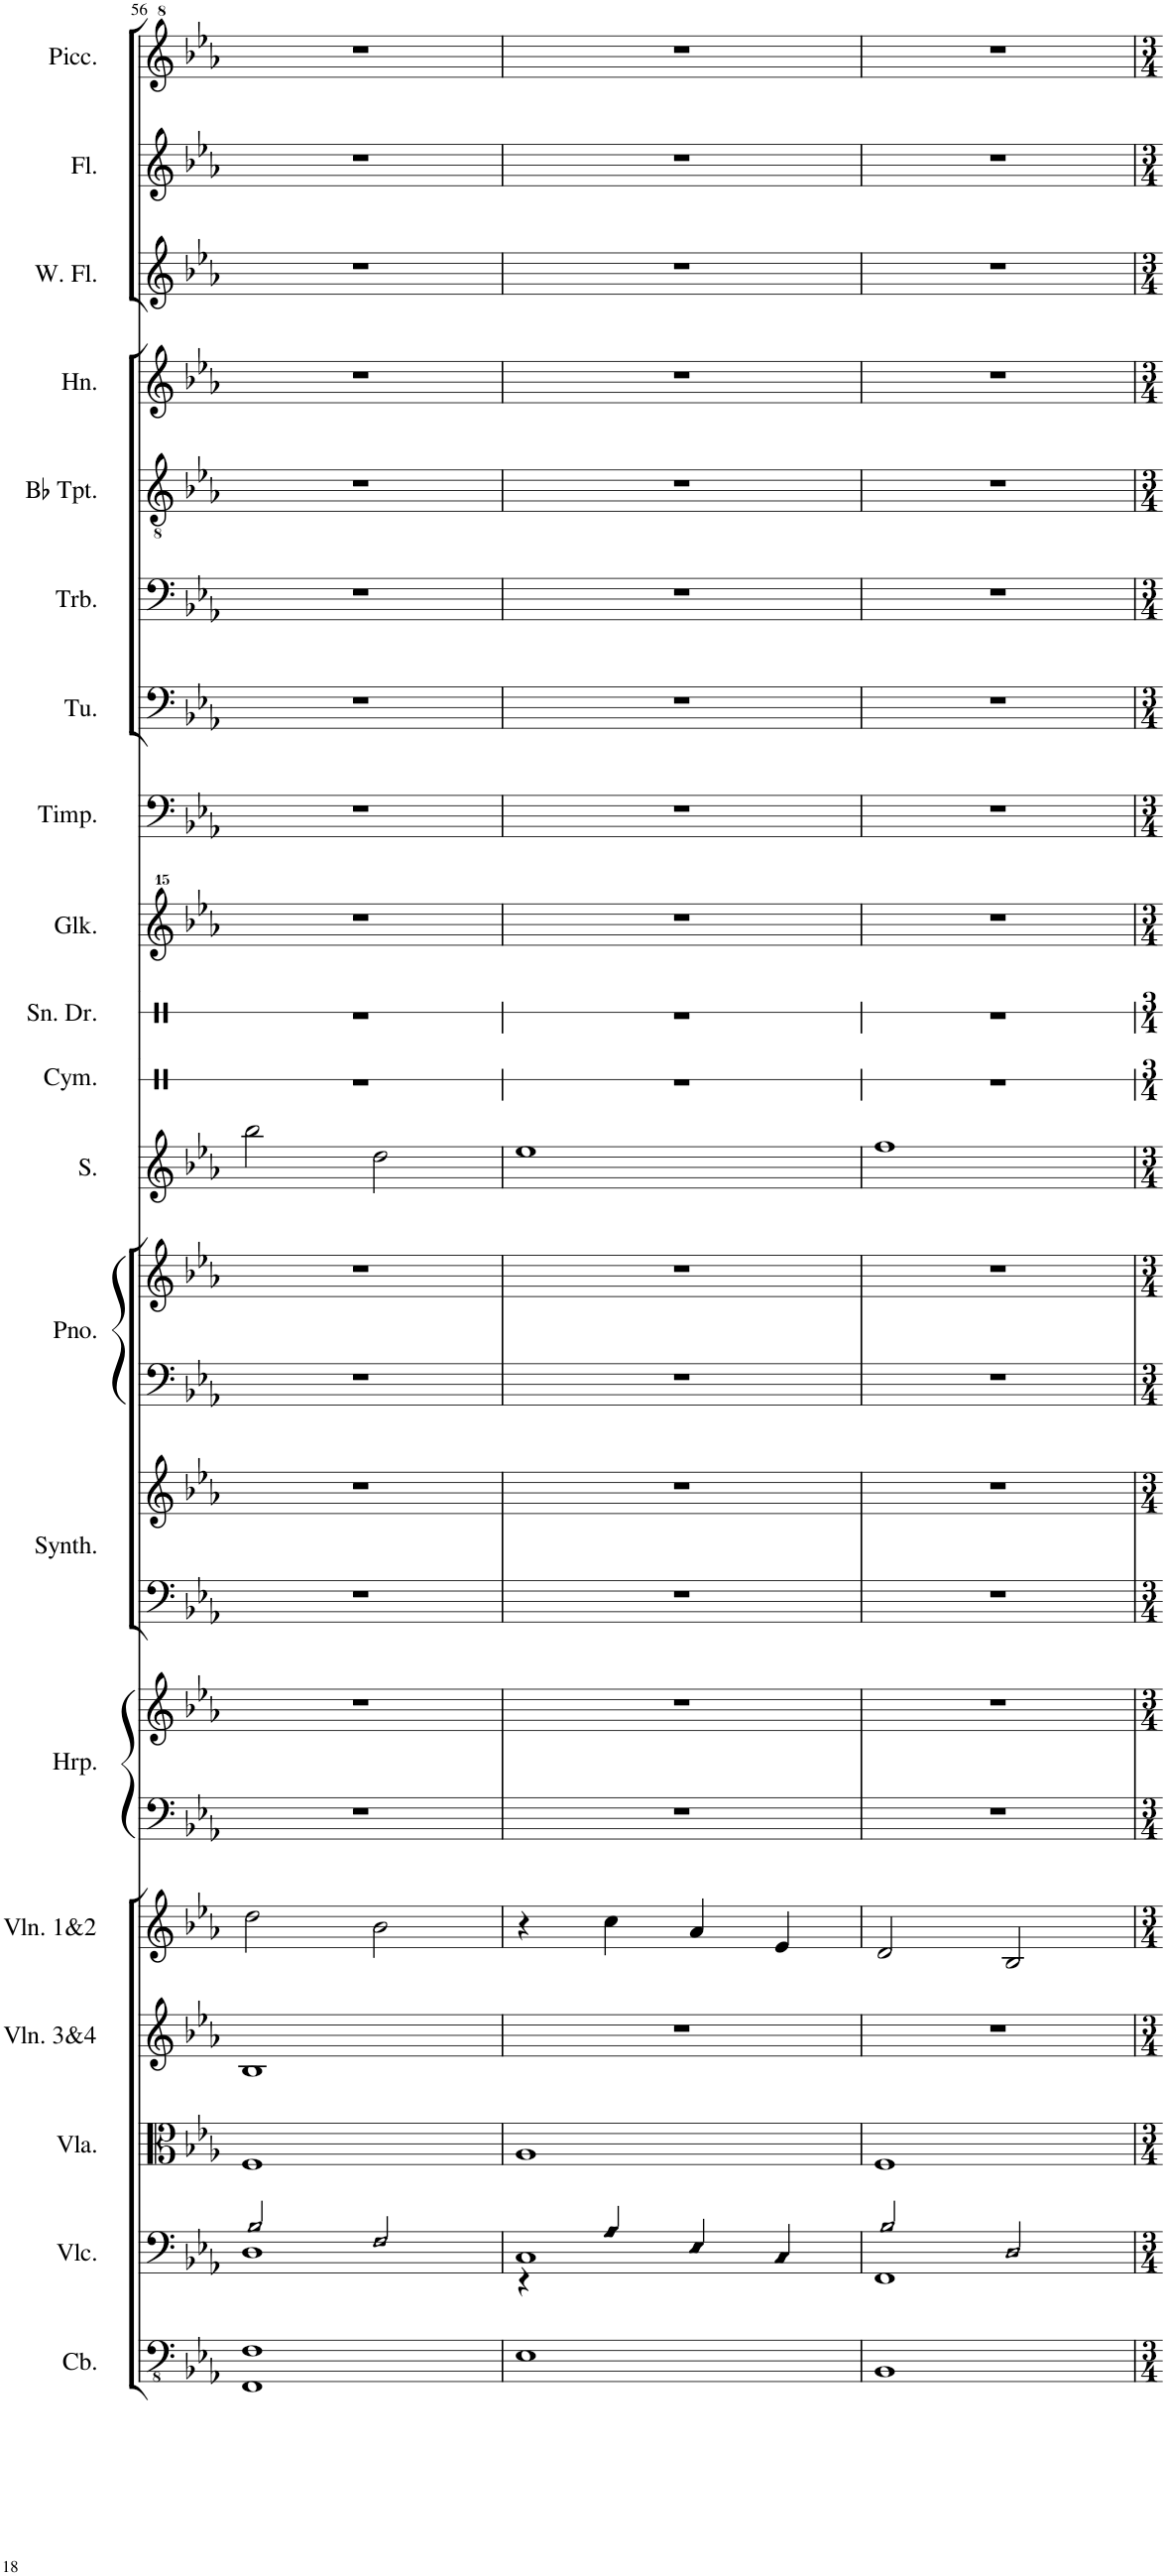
**kern	**kern	**kern	**kern	**kern	**kern	**kern	**kern	**kern	**kern	**kern	**kern	**kern	**kern	**kern	**kern	**kern	**kern	**kern	**kern	**kern	**kern	**kern
*part23	*part22	*part21	*part20	*part19	*part18	*part17	*part16	*part15	*part14	*part13	*part12	*part11	*part10	*part9	*part8	*part7	*part6	*part5	*part4	*part3	*part2	*part1
*staff23	*staff22	*staff21	*staff20	*staff19	*staff18	*staff17	*staff16	*staff15	*staff14	*staff13	*staff12	*staff11	*staff10	*staff9	*staff8	*staff7	*staff6	*staff5	*staff4	*staff3	*staff2	*staff1
*I"Bass	*I"Cello	*I"Viola	*I"Violin 3&amp;4	*I"Violin 1&amp;2	*I"Harp	*I"Harp	*I"Synthesizer	*I"Synthesizer	*I"Piano	*I"Piano	*I"Soprano	*I"Crash Cymbal	*I"Snare Drum	*I"Glockenspiel	*I"Timpani	*I"Tuba	*I"Trombone	*I"Bb Trumpet	*I"Horn	*I"Water Flute	*I"Flute	*I"Piccolo
*	*	*I'Vla.	*I'Vln. 3&amp;4	*I'Vln. 1&amp;2	*I'Hrp.	*I'Hrp.	*I'Synth.	*I'Synth.	*I'Pno.	*I'Pno.	*I'S.	*I'Cym.	*I'Sn. Dr.	*I'Glk.	*I'Timp.	*I'Tu.	*I'Trb.	*I'Bb Tpt.	*I'Hn.	*I'W. Fl.	*I'Fl.	*I'Picc.
!!LO:PB:g=z
*clefFv4	*clefF4	*clefC3	*clefG2	*clefG2	*clefF4	*clefG2	*clefF4	*clefG2	*clefF4	*clefG2	*clefG2	*clefX	*clefX	*clefG^^2	*clefF4	*clefF4	*clefF4	*clefGv2	*clefG2	*clefG2	*clefG2	*clefG^2
*	*	*	*	*	*	*	*	*	*	*	*	*	*	*	*	*	*	*ITrd1c2	*ITrd4c7	*	*	*ITrd-7c-12
*k[b-e-a-]	*k[b-e-a-]	*k[b-e-a-]	*k[b-e-a-]	*k[b-e-a-]	*k[b-e-a-]	*k[b-e-a-]	*k[b-e-a-]	*k[b-e-a-]	*k[b-e-a-]	*k[b-e-a-]	*k[b-e-a-]	*k[]	*k[]	*k[b-e-a-]	*k[b-e-a-]	*k[b-e-a-]	*k[b-e-a-]	*k[b-e-a-]	*k[b-e-a-]	*k[b-e-a-]	*k[b-e-a-]	*k[b-e-a-]
*M4/4	*M4/4	*M4/4	*M4/4	*M4/4	*M4/4	*M4/4	*M4/4	*M4/4	*M4/4	*M4/4	*M4/4	*M4/4	*M4/4	*M4/4	*M4/4	*M4/4	*M4/4	*M4/4	*M4/4	*M4/4	*M4/4	*M4/4
=56	=56	=56	=56	=56	=56	=56	=56	=56	=56	=56	=56	=56	=56	=56	=56	=56	=56	=56	=56	=56	=56	=56
*	*^	*	*	*	*	*	*	*	*	*	*	*	*	*	*	*	*	*	*	*	*	*
!	!	!LO:N:head=diamond	!	!	!	!	!	!	!	!	!	!	!	!	!	!	!	!	!	!	!	!	!
1FFF 1FF	1D	2B-/	1F	1B-	2dd\	1r	1r	1r	1r	1r	1r	2bb-\	1r	1r	1r	1r	1r	1r	1r	1r	1r	1r	1r
!	!	!LO:N:head=diamond	!	!	!	!	!	!	!	!	!	!	!	!	!	!	!	!	!	!	!	!	!
.	.	2F/	.	.	2b-\	.	.	.	.	.	.	2dd\	.	.	.	.	.	.	.	.	.	.	.
=57	=57	=57	=57	=57	=57	=57	=57	=57	=57	=57	=57	=57	=57	=57	=57	=57	=57	=57	=57	=57	=57	=57	=57
1EE-	1C	4r	1A-	1r	4r	1r	1r	1r	1r	1r	1r	1ee-	1r	1r	1r	1r	1r	1r	1r	1r	1r	1r	1r
!	!	!LO:N:head=diamond	!	!	!	!	!	!	!	!	!	!	!	!	!	!	!	!	!	!	!	!	!
.	.	4A-/	.	.	4cc\	.	.	.	.	.	.	.	.	.	.	.	.	.	.	.	.	.	.
!	!	!LO:N:head=diamond	!	!	!	!	!	!	!	!	!	!	!	!	!	!	!	!	!	!	!	!	!
.	.	4E-/	.	.	4a-/	.	.	.	.	.	.	.	.	.	.	.	.	.	.	.	.	.	.
!	!	!LO:N:head=diamond	!	!	!	!	!	!	!	!	!	!	!	!	!	!	!	!	!	!	!	!	!
.	.	4C/	.	.	4e-/	.	.	.	.	.	.	.	.	.	.	.	.	.	.	.	.	.	.
=58	=58	=58	=58	=58	=58	=58	=58	=58	=58	=58	=58	=58	=58	=58	=58	=58	=58	=58	=58	=58	=58	=58	=58
!	!	!LO:N:head=diamond	!	!	!	!	!	!	!	!	!	!	!	!	!	!	!	!	!	!	!	!	!
1BBB-	1FF	2B-/	1F	1r	2d/	1r	1r	1r	1r	1r	1r	1ff	1r	1r	1r	1r	1r	1r	1r	1r	1r	1r	1r
!	!	!LO:N:head=diamond	!	!	!	!	!	!	!	!	!	!	!	!	!	!	!	!	!	!	!	!	!
.	.	2D/	.	.	2B-/	.	.	.	.	.	.	.	.	.	.	.	.	.	.	.	.	.	.
*	*v	*v	*	*	*	*	*	*	*	*	*	*	*	*	*	*	*	*	*	*	*	*	*
=	=	=	=	=	=	=	=	=	=	=	=	=	=	=	=	=	=	=	=	=	=	=
*-	*-	*-	*-	*-	*-	*-	*-	*-	*-	*-	*-	*-	*-	*-	*-	*-	*-	*-	*-	*-	*-	*-
